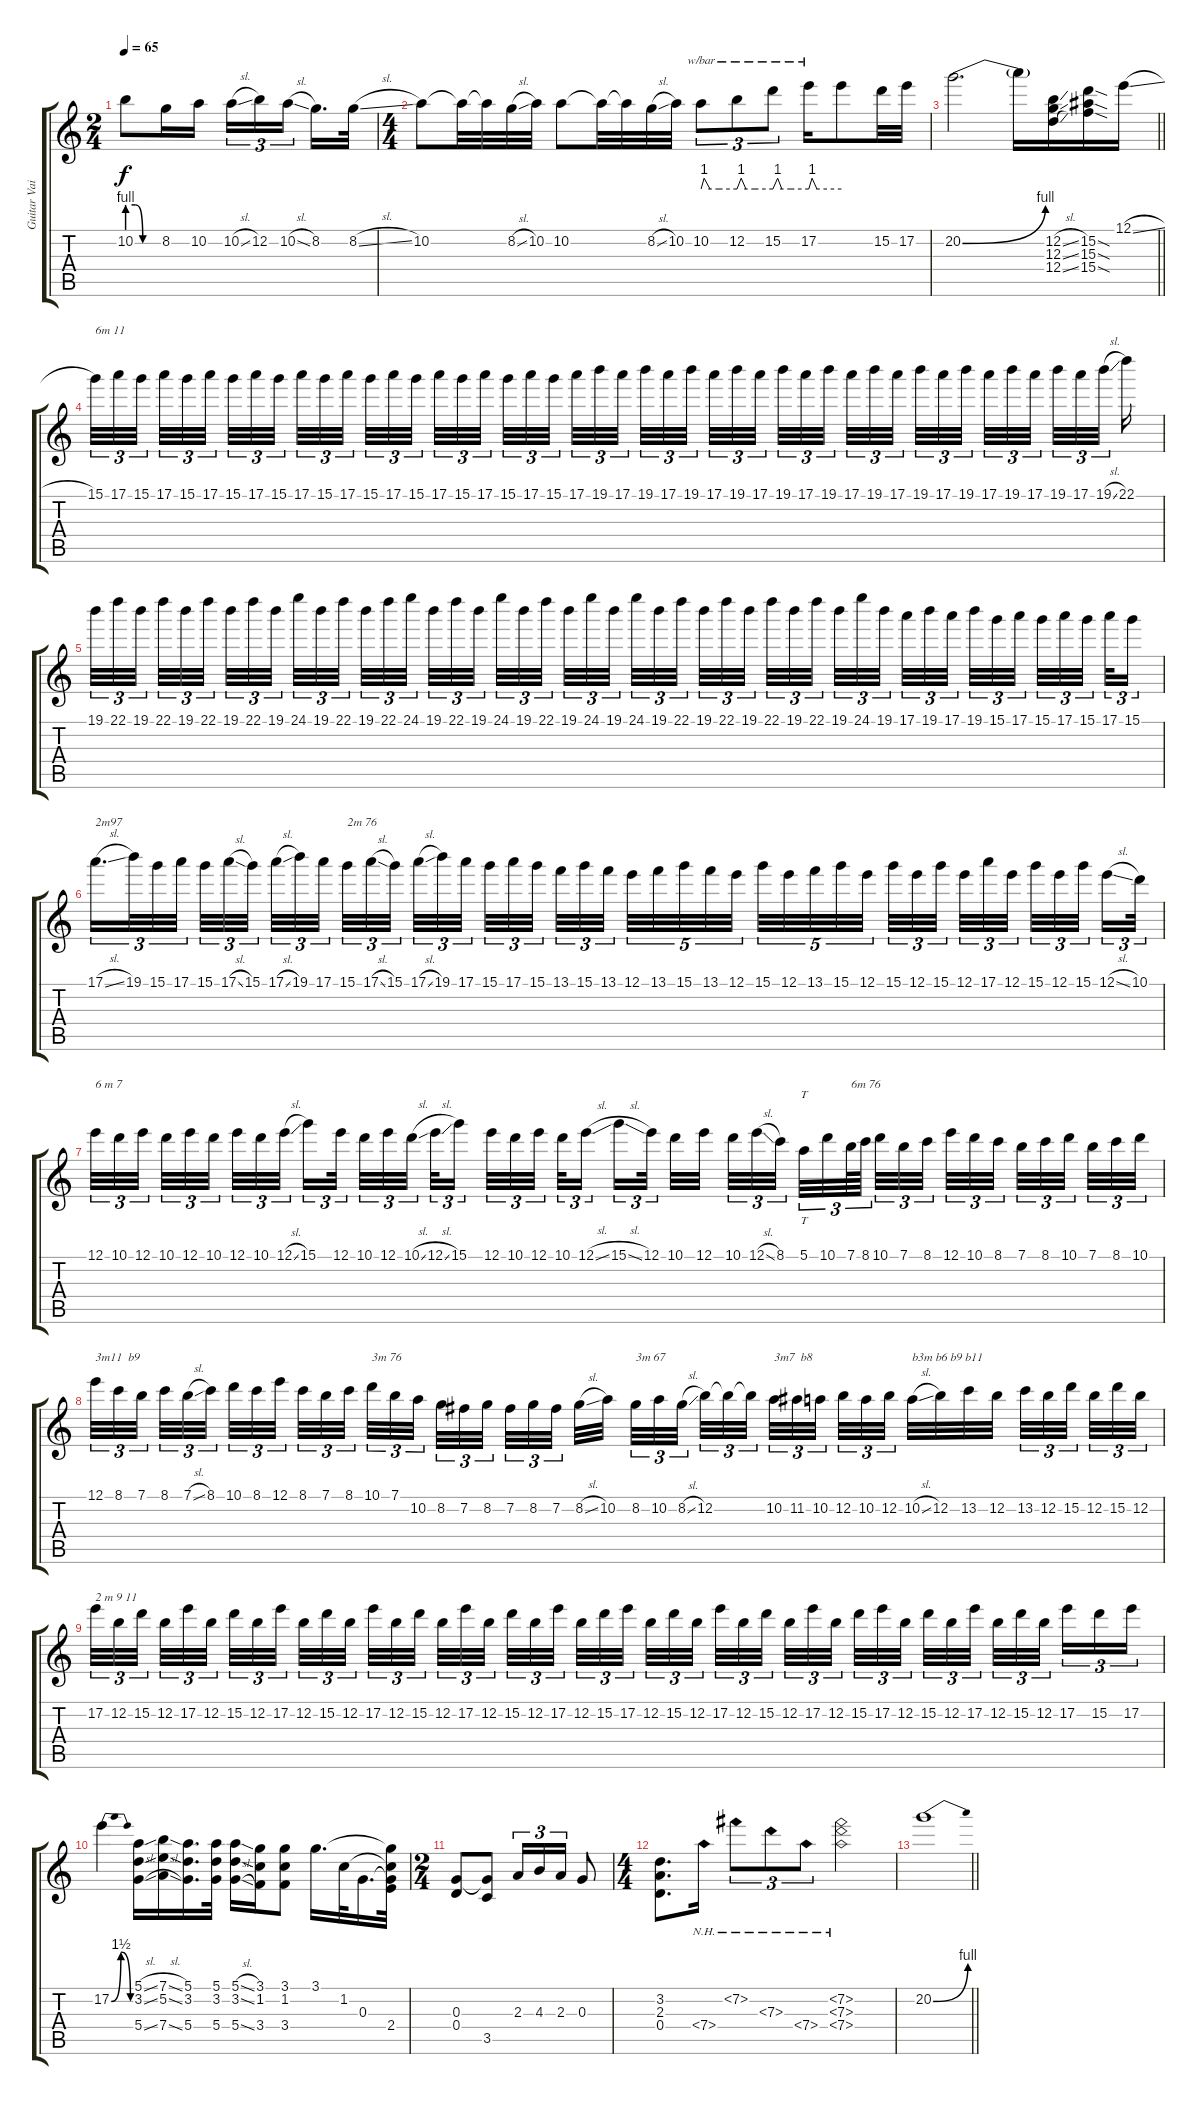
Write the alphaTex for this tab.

\track ("Guitar Vai" "Guitar Vai") {instrument overdrivenguitar}
\staff {score tabs}
\tuning (E4 B3 G3 D3 A2 E2) {hide}
\ts (2 4)
\tempo 65
\clef g2
\ks c
10.2{be (custom 0 4 15 4 30 0 60 0) t}.8{dy f} 8.2.16 10.2.16 10.2{sl}.16{tu (3 2)} 12.2.16{tu (3 2)} 10.2{sl}.16{tu (3 2) beam splitsecondary} 8.2.16{d} 8.2{sl}.32 |
\ts (4 4)
10.2.8 10.2{t}.32 10.2{t}.32 8.2{sl}.32 10.2.32 10.2.8 10.2{t}.32 10.2{t}.32 8.2{sl}.32 10.2.32 10.2.8{tu (3 2) tbe (custom default 0 0 5 4 15 0 30 0 60 0)} 12.2.8{tu (3 2) tbe (custom default 0 0 7 4 15 0 30 0 60 0)} 15.2.8{tu (3 2) tbe (custom default 0 0 8 4 15 0 30 0 60 0)} 17.2.16{tbe (custom default 0 0 6 4 15 0 60 0)} 17.2{t}.8 15.2.32 17.2.32 |
\barLineRight lightlight
20.2{be (bend 0 0 60 4)}.2{d} 20.2{t}.16 (12.2{sl} 12.3{sl} 12.4{sl}).16 (15.2{sod} 15.3{sod} 15.4{sod}).16 12.1{sl}.16 |
15.1.32{tu (3 2) txt "6m 11"} 17.1.32{tu (3 2)} 15.1.32{tu (3 2) beam splitsecondary} 17.1.32{tu (3 2)} 15.1.32{tu (3 2)} 17.1.32{tu (3 2) beam splitsecondary} 15.1.32{tu (3 2)} 17.1.32{tu (3 2)} 15.1.32{tu (3 2) beam splitsecondary} 17.1.32{tu (3 2)} 15.1.32{tu (3 2)} 17.1.32{tu (3 2)} 15.1.32{tu (3 2)} 17.1.32{tu (3 2)} 15.1.32{tu (3 2) beam splitsecondary} 17.1.32{tu (3 2)} 15.1.32{tu (3 2)} 17.1.32{tu (3 2) beam splitsecondary} 15.1.32{tu (3 2)} 17.1.32{tu (3 2)} 15.1.32{tu (3 2) beam splitsecondary} 17.1.32{tu (3 2)} 19.1.32{tu (3 2)} 17.1.32{tu (3 2)} 19.1.32{tu (3 2)} 17.1.32{tu (3 2)} 19.1.32{tu (3 2) beam splitsecondary} 17.1.32{tu (3 2)} 19.1.32{tu (3 2)} 17.1.32{tu (3 2) beam splitsecondary} 19.1.32{tu (3 2)} 17.1.32{tu (3 2)} 19.1.32{tu (3 2) beam splitsecondary} 17.1.32{tu (3 2)} 19.1.32{tu (3 2)} 17.1.32{tu (3 2)} 19.1.32{tu (3 2)} 17.1.32{tu (3 2)} 19.1.32{tu (3 2) beam splitsecondary} 17.1.32{tu (3 2)} 19.1.32{tu (3 2)} 17.1.32{tu (3 2) beam splitsecondary} 19.1.32{tu (3 2)} 17.1.32{tu (3 2)} 19.1{sl}.32{tu (3 2) beam splitsecondary} 22.1.16 |
19.1.32{tu (3 2) txt ""} 22.1.32{tu (3 2)} 19.1.32{tu (3 2) beam splitsecondary} 22.1.32{tu (3 2)} 19.1.32{tu (3 2)} 22.1.32{tu (3 2) beam splitsecondary} 19.1.32{tu (3 2)} 22.1.32{tu (3 2)} 19.1.32{tu (3 2) beam splitsecondary} 24.1.32{tu (3 2)} 19.1.32{tu (3 2)} 22.1.32{tu (3 2)} 19.1.32{tu (3 2)} 22.1.32{tu (3 2)} 24.1.32{tu (3 2) beam splitsecondary} 19.1.32{tu (3 2)} 22.1.32{tu (3 2)} 19.1.32{tu (3 2) beam splitsecondary} 24.1.32{tu (3 2)} 19.1.32{tu (3 2)} 22.1.32{tu (3 2) beam splitsecondary} 19.1.32{tu (3 2)} 24.1.32{tu (3 2)} 19.1.32{tu (3 2)} 24.1.32{tu (3 2)} 19.1.32{tu (3 2)} 22.1.32{tu (3 2) beam splitsecondary} 19.1.32{tu (3 2)} 22.1.32{tu (3 2)} 19.1.32{tu (3 2) beam splitsecondary} 22.1.32{tu (3 2)} 19.1.32{tu (3 2)} 22.1.32{tu (3 2) beam splitsecondary} 19.1.32{tu (3 2)} 24.1.32{tu (3 2)} 19.1.32{tu (3 2)} 17.1.32{tu (3 2) txt ""} 19.1.32{tu (3 2)} 17.1.32{tu (3 2) beam splitsecondary} 19.1.32{tu (3 2)} 15.1.32{tu (3 2)} 17.1.32{tu (3 2) beam splitsecondary} 15.1.32{tu (3 2)} 17.1.32{tu (3 2)} 15.1.32{tu (3 2) beam splitsecondary} 17.1.32{tu (3 2)} 15.1.16{tu (3 2)} |
17.1{sl}.16{d tu (3 2) txt "2m97"} 19.1.32{tu (3 2)} 15.1.32{tu (3 2)} 17.1.32{tu (3 2) beam splitsecondary} 15.1.32{tu (3 2)} 17.1{sl}.32{tu (3 2)} 15.1.32{tu (3 2) beam splitsecondary} 17.1{sl}.32{tu (3 2)} 19.1.32{tu (3 2)} 17.1.32{tu (3 2)} 15.1.32{tu (3 2) txt "2m 76"} 17.1{sl}.32{tu (3 2)} 15.1.32{tu (3 2) beam splitsecondary} 17.1{sl}.32{tu (3 2)} 19.1.32{tu (3 2)} 17.1.32{tu (3 2) beam splitsecondary} 15.1.32{tu (3 2)} 17.1.32{tu (3 2)} 15.1.32{tu (3 2) beam splitsecondary} 13.1.32{tu (3 2)} 15.1.32{tu (3 2)} 13.1.32{tu (3 2)} 12.1.32{tu (5 4)} 13.1.32{tu (5 4)} 15.1.32{tu (5 4)} 13.1.32{tu (5 4)} 12.1.32{tu (5 4) beam splitsecondary} 15.1.32{tu (5 4)} 12.1.32{tu (5 4)} 13.1.32{tu (5 4)} 15.1.32{tu (5 4)} 12.1.32{tu (5 4)} 15.1.32{tu (3 2)} 12.1.32{tu (3 2)} 15.1.32{tu (3 2) beam splitsecondary} 12.1.32{tu (3 2)} 17.1.32{tu (3 2)} 12.1.32{tu (3 2) beam splitsecondary} 15.1.32{tu (3 2)} 12.1.32{tu (3 2)} 15.1.32{tu (3 2) beam splitsecondary} 12.1{sl}.16{tu (3 2)} 10.1.32{tu (3 2)} |
12.1.32{tu (3 2) txt "6 m 7"} 10.1.32{tu (3 2)} 12.1.32{tu (3 2) beam splitsecondary} 10.1.32{tu (3 2)} 12.1.32{tu (3 2)} 10.1.32{tu (3 2) beam splitsecondary} 12.1.32{tu (3 2)} 10.1.32{tu (3 2)} 12.1{sl}.32{tu (3 2) beam splitsecondary} 15.1.16{tu (3 2)} 12.1.32{tu (3 2)} 10.1.32{tu (3 2)} 12.1.32{tu (3 2)} 10.1{sl}.32{tu (3 2) beam splitsecondary} 12.1{sl}.32{tu (3 2)} 15.1.16{tu (3 2) beam splitsecondary} 12.1.32{tu (3 2)} 10.1.32{tu (3 2)} 12.1.32{tu (3 2) beam splitsecondary} 10.1.32{tu (3 2)} 12.1{sl}.16{tu (3 2)} 15.1{sl}.16{tu (3 2)} 12.1.32{tu (3 2) beam splitsecondary} 10.1.32 12.1.32{beam splitsecondary} 10.1.32{tu (3 2)} 12.1{sl}.32{tu (3 2)} 8.1.32{tu (3 2) beam splitsecondary} 5.1.32{tt tu (3 2)} 10.1.32{tu (3 2)} 7.1.64{tu (3 2) txt "6m 76"} 8.1.64{tu (3 2)} 10.1.32{tu (3 2)} 7.1.32{tu (3 2)} 8.1.32{tu (3 2) beam splitsecondary} 12.1.32{tu (3 2)} 10.1.32{tu (3 2)} 8.1.32{tu (3 2) beam splitsecondary} 7.1.32{tu (3 2)} 8.1.32{tu (3 2)} 10.1.32{tu (3 2) beam splitsecondary} 7.1.32{tu (3 2)} 8.1.32{tu (3 2)} 10.1.32{tu (3 2)} |
12.1.32{tu (3 2) txt "3m11  b9"} 8.1.32{tu (3 2)} 7.1.32{tu (3 2) beam splitsecondary} 8.1.32{tu (3 2)} 7.1{sl}.32{tu (3 2)} 8.1.32{tu (3 2) beam splitsecondary} 10.1.32{tu (3 2)} 8.1.32{tu (3 2)} 12.1.32{tu (3 2) beam splitsecondary} 8.1.32{tu (3 2)} 7.1.32{tu (3 2)} 8.1.32{tu (3 2)} 10.1.32{tu (3 2) txt "3m 76"} 7.1.32{tu (3 2)} 10.2.32{tu (3 2) beam splitsecondary} 8.2.32{tu (3 2)} 7.2.32{tu (3 2)} 8.2.32{tu (3 2) beam splitsecondary} 7.2.32{tu (3 2)} 8.2.32{tu (3 2)} 7.2.32{tu (3 2) beam splitsecondary} 8.2{sl}.32 10.2.32 8.2.32{tu (3 2) txt "3m 67"} 10.2.32{tu (3 2)} 8.2{sl}.32{tu (3 2) beam splitsecondary} 12.2.32{tu (3 2)} 12.2{t}.32{tu (3 2)} 12.2{t}.32{tu (3 2) beam splitsecondary} 10.2.32{tu (3 2) txt "3m7  b8"} 11.2.32{tu (3 2)} 10.2.32{tu (3 2) beam splitsecondary} 12.2.32{tu (3 2)} 10.2.32{tu (3 2)} 12.2.32{tu (3 2)} 10.2{sl}.32{txt "b3m b6 b9 b11"} 12.2.32 13.2.32 12.2.32{beam splitsecondary} 13.2.32{tu (3 2)} 12.2.32{tu (3 2)} 15.2.32{tu (3 2) beam splitsecondary} 12.2.32{tu (3 2)} 15.2.32{tu (3 2)} 12.2.32{tu (3 2)} |
17.2.32{tu (3 2) txt "2 m 9 11"} 12.2.32{tu (3 2)} 15.2.32{tu (3 2) beam splitsecondary} 12.2.32{tu (3 2)} 17.2.32{tu (3 2)} 12.2.32{tu (3 2) beam splitsecondary} 15.2.32{tu (3 2)} 12.2.32{tu (3 2)} 17.2.32{tu (3 2) beam splitsecondary} 12.2.32{tu (3 2)} 15.2.32{tu (3 2) txt ""} 12.2.32{tu (3 2)} 17.2.32{tu (3 2)} 12.2.32{tu (3 2)} 15.2.32{tu (3 2) beam splitsecondary} 12.2.32{tu (3 2)} 17.2.32{tu (3 2)} 12.2.32{tu (3 2) beam splitsecondary} 15.2.32{tu (3 2)} 12.2.32{tu (3 2)} 17.2.32{tu (3 2) beam splitsecondary} 12.2.32{tu (3 2)} 15.2.32{tu (3 2)} 17.2.32{tu (3 2)} 12.2.32{tu (3 2)} 15.2.32{tu (3 2)} 12.2.32{tu (3 2) beam splitsecondary} 17.2.32{tu (3 2)} 12.2.32{tu (3 2)} 15.2.32{tu (3 2) beam splitsecondary} 12.2.32{tu (3 2)} 17.2.32{tu (3 2)} 12.2.32{tu (3 2) beam splitsecondary} 15.2.32{tu (3 2)} 17.2.32{tu (3 2)} 12.2.32{tu (3 2)} 15.2.32{tu (3 2)} 12.2.32{tu (3 2)} 17.2.32{tu (3 2) beam splitsecondary} 12.2.32{tu (3 2)} 15.2.32{tu (3 2)} 12.2.32{tu (3 2) beam splitsecondary} 17.2.16{tu (3 2)} 15.2.16{tu (3 2)} 17.2.16{tu (3 2)} |
17.2{be (bendrelease 0 0 10 6 20 6 60 0)}.4{txt ""} (5.1{sl} 3.2{sl} 5.4{sl}).16 (7.1{sl} 5.2{sl} 7.4{sl}).16 (5.1 3.2 5.4).16{d} (5.1 3.2 5.4).32 (5.1{sl} 3.2{sl} 5.4{sl}).16{txt ""} (3.1 1.2 3.4).16 (3.1 1.2 3.4).8 3.1.16{d} 1.2.32 0.3.16{d} (3.1{t} 1.2{t} 0.3{t} 2.4).32 |
\ts (2 4)
(0.3 0.4).8 (0.3{t} 3.5).8 2.3.16{tu (3 2) txt ""} 4.3.16{tu (3 2)} 2.3.16{tu (3 2)} 0.3.8 |
\ts (4 4)
(3.2 2.3 0.4).8{d} 7.4{nh}.16 7.2{nh}.8{tu (3 2)} 7.3{nh}.8{tu (3 2)} 7.4{nh}.8{tu (3 2)} (7.2{nh} 7.3{nh} 7.4{nh}).2 |
\barLineRight lightlight
20.2{be (bend 0 0 60 4)}.1
